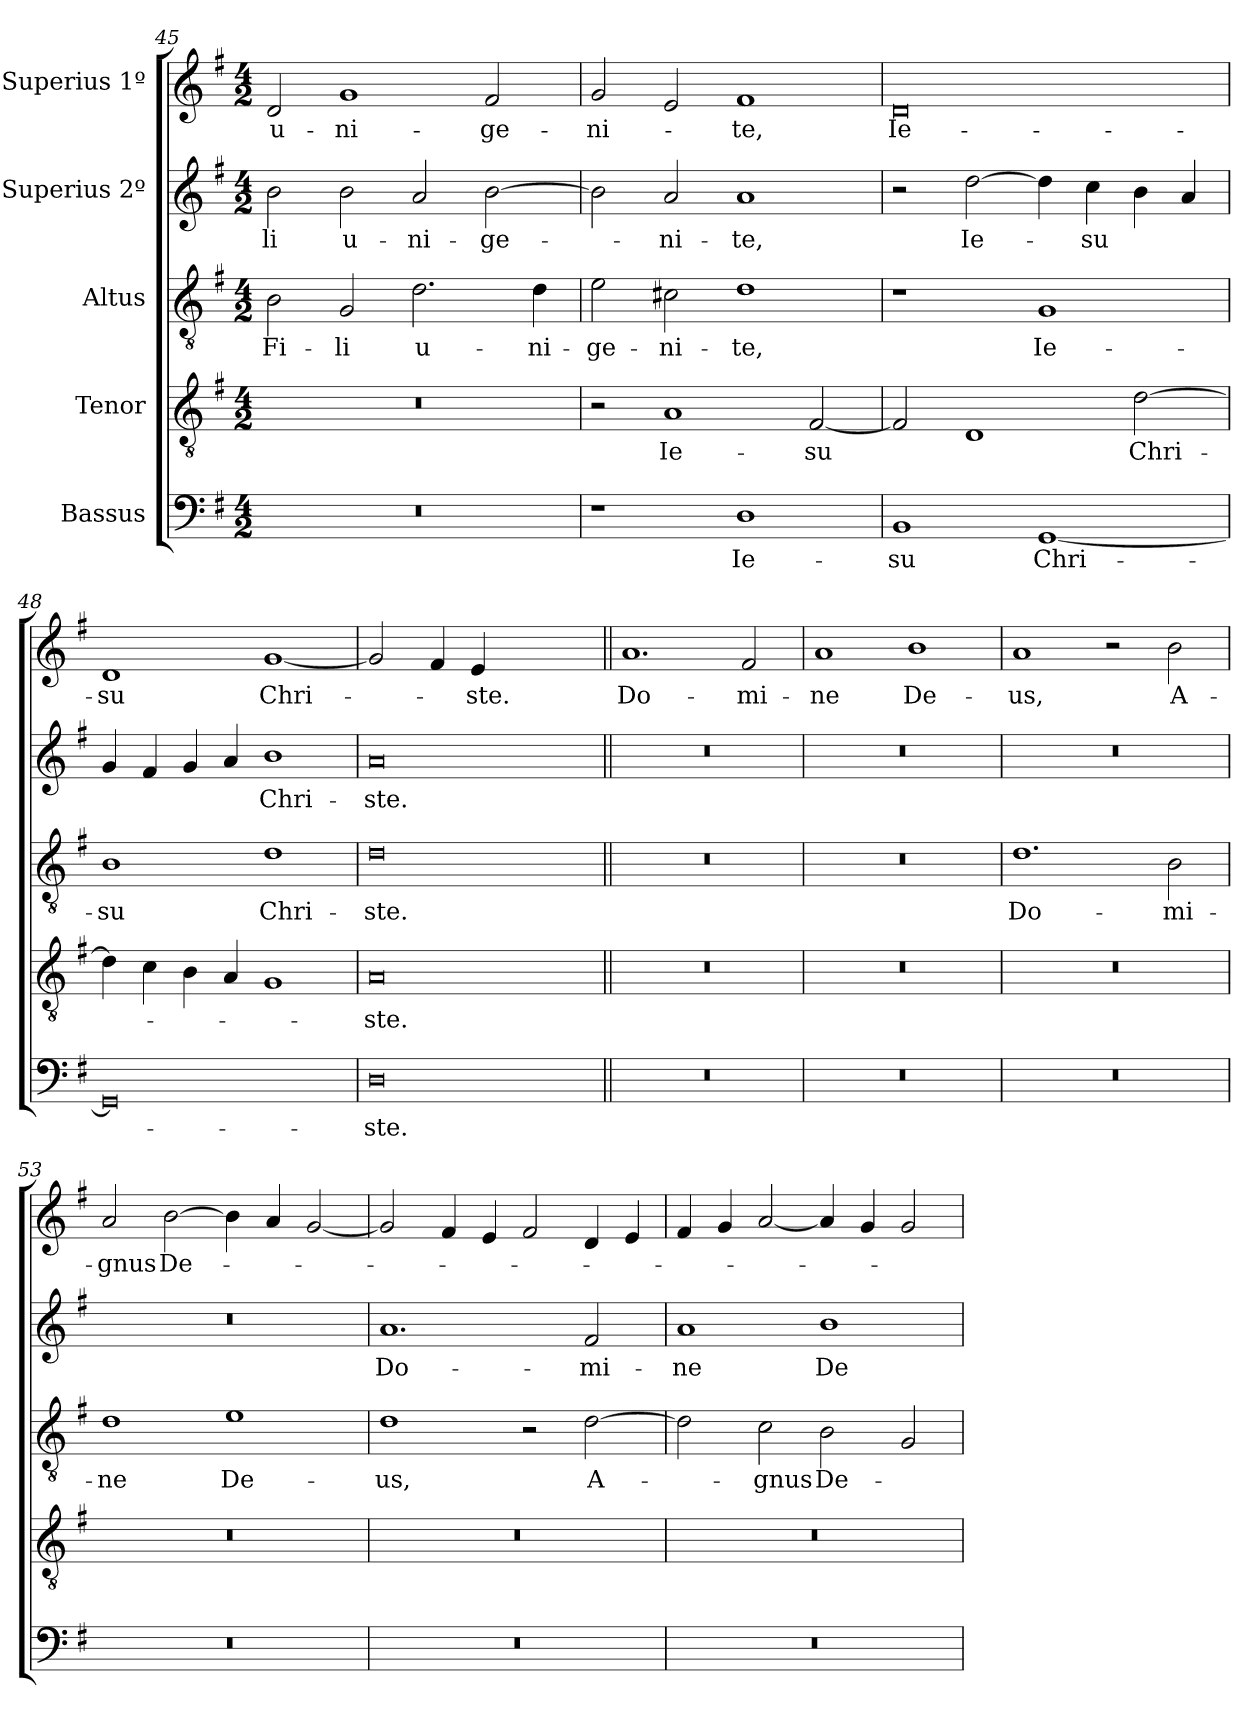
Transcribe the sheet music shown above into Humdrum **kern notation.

**kern	**text	**kern	**text	**kern	**text	**kern	**text	**kern	**text
*part5	*part5	*part4	*part4	*part3	*part3	*part2	*part2	*part1	*part1
*staff5	*staff5	*staff4	*staff4	*staff3	*staff3	*staff2	*staff2	*staff1	*staff1
*I"Bassus	*	*I"Tenor	*	*I"Altus	*	*I"Superius 2º	*	*I"Superius 1º	*
*clefF4	*	*clefGv2	*	*clefGv2	*	*clefG2	*	*clefG2	*
*k[f#]	*	*k[f#]	*	*k[f#]	*	*k[f#]	*	*k[f#]	*
*M4/2	*	*M4/2	*	*M4/2	*	*M4/2	*	*M4/2	*
=45	=45	=45	=45	=45	=45	=45	=45	=45	=45
0r	.	0r	.	2B\	Fi-	2b\	-li	2d/	u-
.	.	.	.	2G/	-li	2b\	u-	1g/	-ni-
.	.	.	.	2.d\	u-	2a/	-ni-	.	.
.	.	.	.	.	.	[2b\	-ge-	2f#/	-ge-
.	.	.	.	4d\	-ni-	.	.	.	.
=46	=46	=46	=46	=46	=46	=46	=46	=46	=46
1r	.	2r	.	2e\	-ge-	2b\]	.	2g/	-ni-
.	.	1A/	Ie-	2c#X\	-ni-	2a/	-ni-	2e/	.
1D\	Ie-	.	.	1d\	-te,	1a/	-te,	1f#/	-te,
.	.	[2F#/	-su	.	.	.	.	.	.
=47	=47	=47	=47	=47	=47	=47	=47	=47	=47
1BB/	-su	2F#/]	.	1r	.	2r	.	0d/	Ie-
.	.	1D/	.	.	.	[2dd\	Ie-	.	.
[1GG/	Chri-	.	.	1G/	Ie-	4dd\]	.	.	.
.	.	.	.	.	.	4cc\	-su	.	.
.	.	[2d\	Chri-	.	.	4b\	.	.	.
.	.	.	.	.	.	4a/	.	.	.
=48	=48	=48	=48	=48	=48	=48	=48	=48	=48
0GG/]	.	4d\]	.	1B\	-su	4g/	.	1d/	-su
.	.	4c\	.	.	.	4f#/	.	.	.
.	.	4B\	.	.	.	4g/	.	.	.
.	.	4A/	.	.	.	4a/	.	.	.
.	.	1G/	.	1d\	Chri-	1b\	Chri-	[1g/	Chri-
=49	=49	=49	=49	=49	=49	=49	=49	=49	=49
0D\	-ste.	0A/	-ste.	0d\	-ste.	0a/	-ste.	2g/]	.
.	.	.	.	.	.	.	.	4f#/	.
.	.	.	.	.	.	.	.	4e/	-ste.
.	.	.	.	.	.	.	.	1ryy	.
=50||	=50||	=50||	=50||	=50||	=50||	=50||	=50||	=50||	=50||
0r	.	0r	.	0r	.	0r	.	1.a/	Do-
.	.	.	.	.	.	.	.	2f#/	-mi-
=51	=51	=51	=51	=51	=51	=51	=51	=51	=51
0r	.	0r	.	0r	.	0r	.	1a/	-ne
.	.	.	.	.	.	.	.	1b\	De-
=52	=52	=52	=52	=52	=52	=52	=52	=52	=52
0r	.	0r	.	1.d\	Do-	0r	.	1a/	-us,
.	.	.	.	.	.	.	.	2r	.
.	.	.	.	2B\	-mi-	.	.	2b\	A-
=53	=53	=53	=53	=53	=53	=53	=53	=53	=53
0r	.	0r	.	1d\	-ne	0r	.	2a/	-gnus
.	.	.	.	.	.	.	.	[2b\	De-
.	.	.	.	1e\	De-	.	.	4b\]	.
.	.	.	.	.	.	.	.	4a/	.
.	.	.	.	.	.	.	.	[2g/	.
=54	=54	=54	=54	=54	=54	=54	=54	=54	=54
0r	.	0r	.	1d\	-us,	1.a/	Do-	2g/]	.
.	.	.	.	.	.	.	.	4f#/	.
.	.	.	.	.	.	.	.	4e/	.
.	.	.	.	2r	.	.	.	2f#/	.
.	.	.	.	[2d\	A-	2f#/	-mi-	4d/	.
.	.	.	.	.	.	.	.	4e/	.
=55	=55	=55	=55	=55	=55	=55	=55	=55	=55
0r	.	0r	.	2d\]	.	1a/	-ne	4f#/	.
.	.	.	.	.	.	.	.	4g/	.
.	.	.	.	2c\	-gnus	.	.	[2a/	.
.	.	.	.	2B\	De-	1b\	De-	4a/]	.
.	.	.	.	.	.	.	.	4g/	.
.	.	.	.	2G/	.	.	.	2g/	.
=	=	=	=	=	=	=	=	=	=
*-	*-	*-	*-	*-	*-	*-	*-	*-	*-
